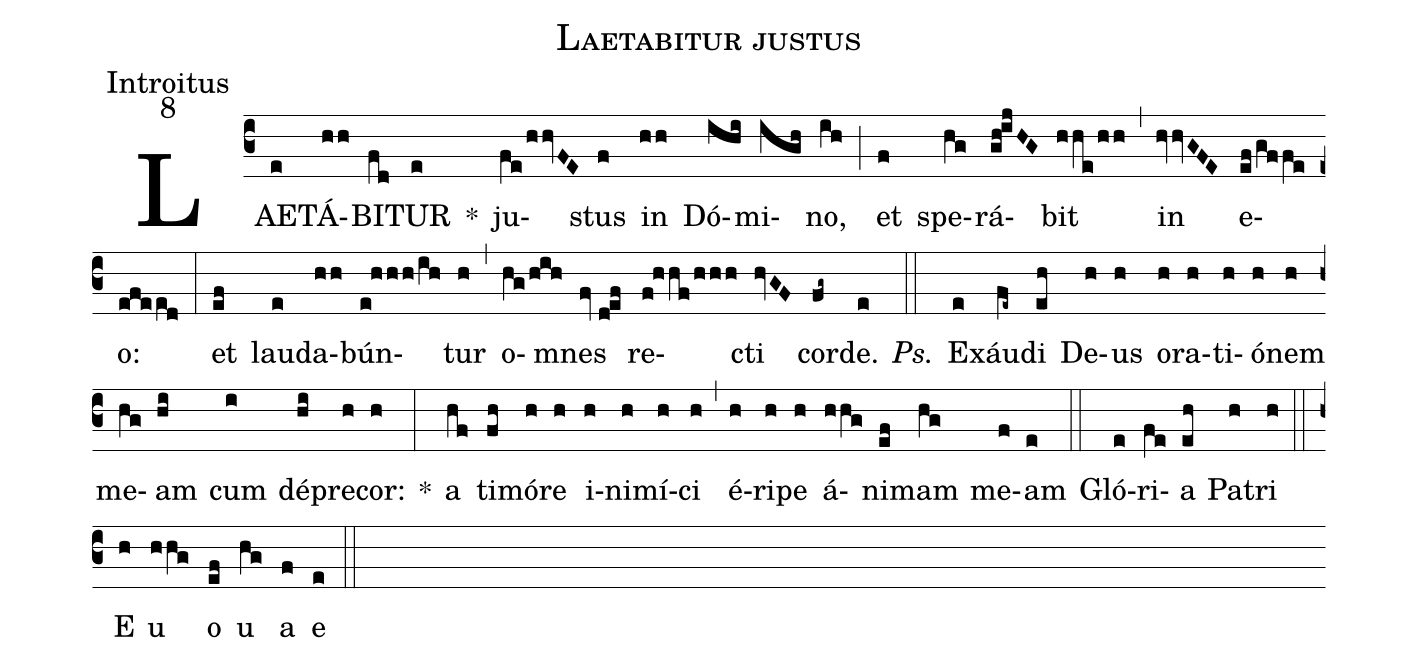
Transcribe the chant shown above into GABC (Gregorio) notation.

name:Laetabitur justus;
office-part:Introitus;
mode:8;
%%
(c3) LAE(e)TÁ(hh)BI(fd)TUR(e) *() ju(fe/hhvFE)stus(f) in(hh) Dó(ihi)mi(igh)no,(ih) (;) et(f) spe(hg)rá(gh!ijHG)bit(hhe/hh) (,) in(hvvGFE) e(ef/gffe)o:(efeed) (:) et(ef) lau(e)da(hh)bún(e!hhh/ih)tur(h) (,) o(hg/hih)mnes(fv//d!ef) re(f!hhf/hhh)cti(hvGF) cor(fg~)de.(e) <i>Ps.</i>(::) Ex(e)áu(fe~)di(eh) De(h)us(h) o(h)ra(h)ti(h)ó(h)nem(h) me(hg)am(hi) cum(i) dé(hi)pre(h)cor:(h) *(:) a(hf) ti(fh)mó(h)re(h) i(h)ni(h)mí(h)ci(h) (,) é(h)ri(h)pe(h) á(hhg)ni(ef)mam(hg) me(f)am(e) (::) Gló(e)ri(fe)a(eh) Pa(h)tri(h) (::) E(h) u(hhg) o(ef) u(hg) a(f) e(e) (::)
